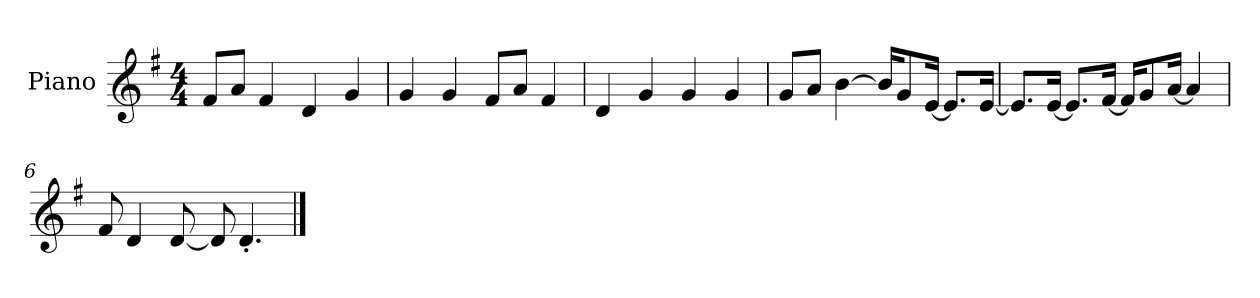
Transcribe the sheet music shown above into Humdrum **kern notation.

**kern
*part1
*staff1
*I"Piano
*I'P-no
*clefG2
*k[f#]
*M4/4
*MM90
=1
8f#/L
8a/J
4f#/
4d/
4g/
=2
4g/
4g/
8f#/L
8a/J
4f#/
=3
4d/
4g/
4g/
4g/
=4
8g/L
8a/J
[4b\
16b/KL]
8g/
[16e/Jk
8.e/L]
[16e/Jk
=5
8.e/L]
[16e/Jk
8.e/L]
[16f#/Jk
16f#/KL]
8g/
[16a/Jk
4a/]
!!LO:LB:g=z
=6
8f#/
4d/
[8d/
8d/]
4.d'/
==
*-
